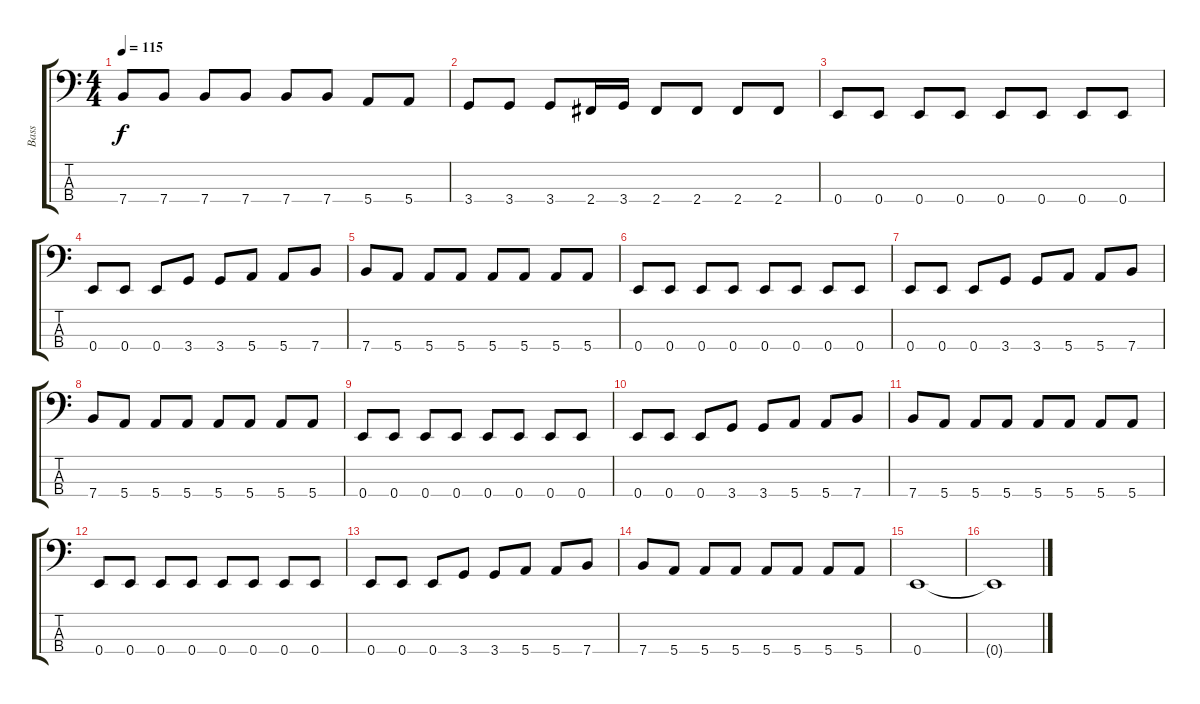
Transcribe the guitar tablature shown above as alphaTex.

\track ("Bass" "Bass") {instrument electricbasspick}
\staff {score tabs}
\tuning (G2 D2 A1 E1) {hide}
\ts (4 4)
\tempo 115
\clef f4
\ks c
7.4.8{dy f} 7.4.8 7.4.8 7.4.8 7.4.8 7.4.8 5.4.8 5.4.8 |
3.4.8 3.4.8 3.4.8 2.4.16 3.4.16 2.4.8 2.4.8 2.4.8 2.4.8 |
0.4.8 0.4.8 0.4.8 0.4.8 0.4.8 0.4.8 0.4.8 0.4.8 |
0.4.8 0.4.8 0.4.8 3.4.8 3.4.8 5.4.8 5.4.8 7.4.8 |
7.4.8 5.4.8 5.4.8 5.4.8 5.4.8 5.4.8 5.4.8 5.4.8 |
0.4.8 0.4.8 0.4.8 0.4.8 0.4.8 0.4.8 0.4.8 0.4.8 |
0.4.8 0.4.8 0.4.8 3.4.8 3.4.8 5.4.8 5.4.8 7.4.8 |
7.4.8 5.4.8 5.4.8 5.4.8 5.4.8 5.4.8 5.4.8 5.4.8 |
0.4.8 0.4.8 0.4.8 0.4.8 0.4.8 0.4.8 0.4.8 0.4.8 |
0.4.8 0.4.8 0.4.8 3.4.8 3.4.8 5.4.8 5.4.8 7.4.8 |
7.4.8 5.4.8 5.4.8 5.4.8 5.4.8 5.4.8 5.4.8 5.4.8 |
0.4.8 0.4.8 0.4.8 0.4.8 0.4.8 0.4.8 0.4.8 0.4.8 |
0.4.8 0.4.8 0.4.8 3.4.8 3.4.8 5.4.8 5.4.8 7.4.8 |
7.4.8 5.4.8 5.4.8 5.4.8 5.4.8 5.4.8 5.4.8 5.4.8 |
0.4.1 |
0.4{t}.1
